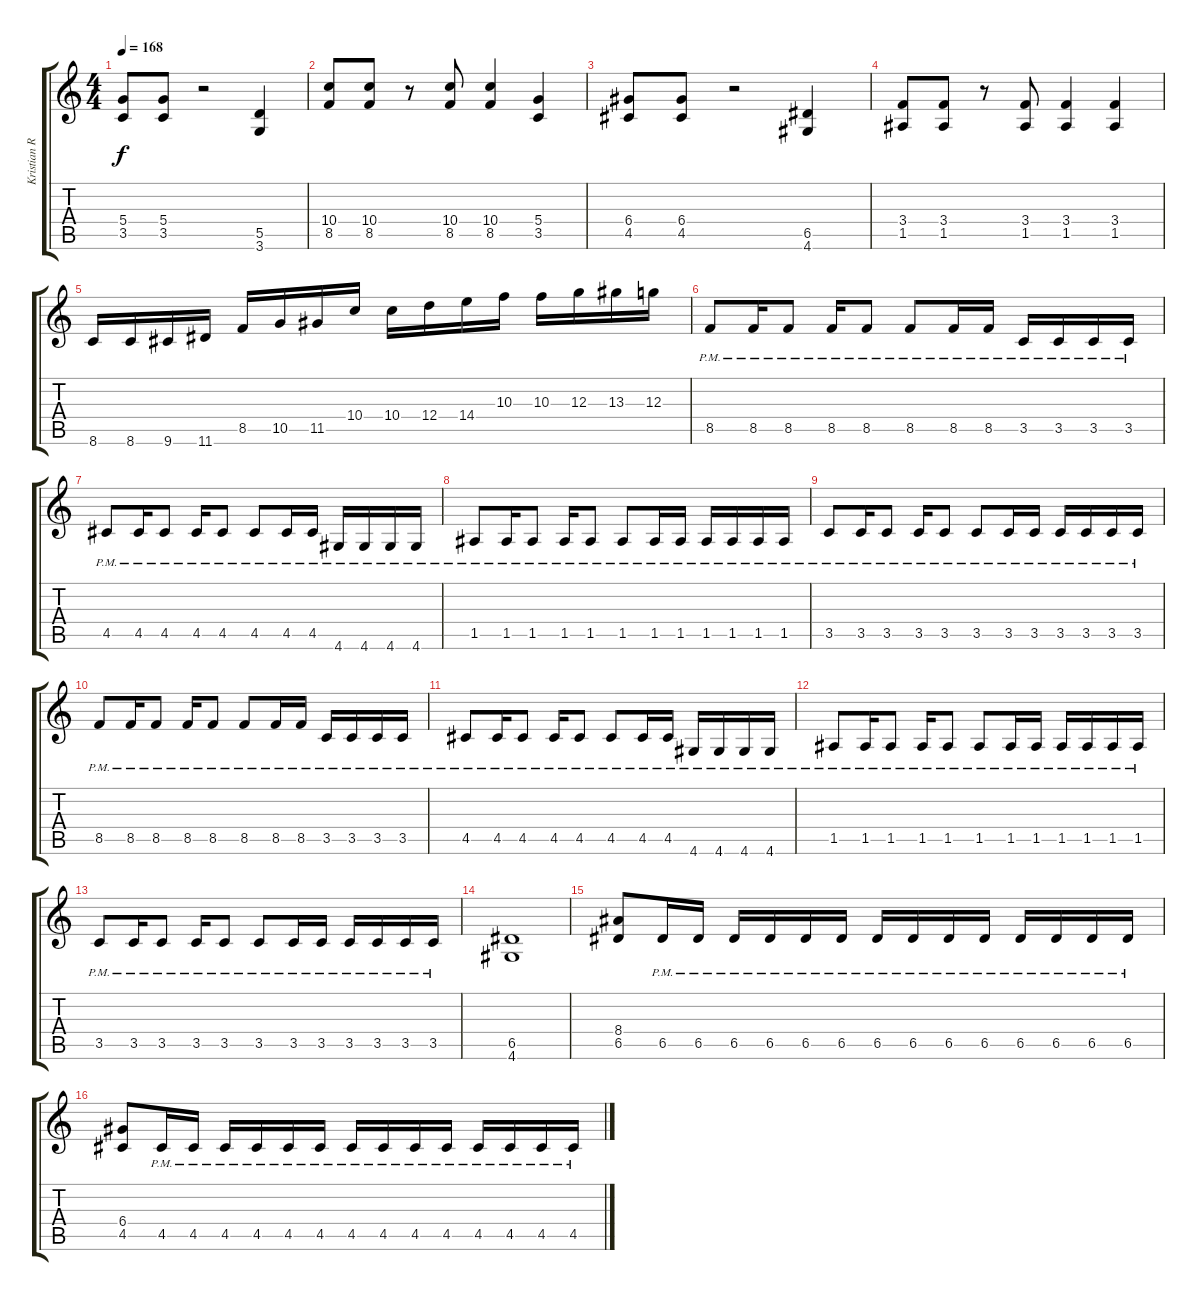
\track ("Kristian Ranta" "Kristian R") {instrument distortionguitar}
\staff {score tabs}
\tuning (E4 B3 G3 D3 A2 E2) {hide}
\ts (4 4)
\tempo 168
\clef g2
\ks c
(5.4 3.5).8{dy f} (5.4 3.5).8 r.2 (5.5 3.6).4 |
(10.4 8.5).8 (10.4 8.5).8 r.8 (10.4 8.5).8 (10.4 8.5).4 (5.4 3.5).4 |
(6.4 4.5).8 (6.4 4.5).8 r.2 (6.5 4.6).4 |
(3.4 1.5).8 (3.4 1.5).8 r.8 (3.4 1.5).8 (3.4 1.5).4 (3.4 1.5).4 |
8.6.16 8.6.16 9.6.16 11.6.16 8.5.16 10.5.16 11.5.16 10.4.16 10.4.16 12.4.16 14.4.16 10.3.16 10.3.16 12.3.16 13.3.16 12.3.16 |
8.5{pm}.8 8.5{pm}.16 8.5{pm}.8 8.5{pm}.16 8.5{pm}.8 8.5{pm}.8 8.5{pm}.16 8.5{pm}.16 3.5{pm}.16 3.5{pm}.16 3.5{pm}.16 3.5{pm}.16 |
4.5{pm}.8 4.5{pm}.16 4.5{pm}.8 4.5{pm}.16 4.5{pm}.8 4.5{pm}.8 4.5{pm}.16 4.5{pm}.16 4.6{pm}.16 4.6{pm}.16 4.6{pm}.16 4.6{pm}.16 |
1.5{pm}.8 1.5{pm}.16 1.5{pm}.8 1.5{pm}.16 1.5{pm}.8 1.5{pm}.8 1.5{pm}.16 1.5{pm}.16 1.5{pm}.16 1.5{pm}.16 1.5{pm}.16 1.5{pm}.16 |
3.5{pm}.8 3.5{pm}.16 3.5{pm}.8 3.5{pm}.16 3.5{pm}.8 3.5{pm}.8 3.5{pm}.16 3.5{pm}.16 3.5{pm}.16 3.5{pm}.16 3.5{pm}.16 3.5{pm}.16 |
8.5{pm}.8 8.5{pm}.16 8.5{pm}.8 8.5{pm}.16 8.5{pm}.8 8.5{pm}.8 8.5{pm}.16 8.5{pm}.16 3.5{pm}.16 3.5{pm}.16 3.5{pm}.16 3.5{pm}.16 |
4.5{pm}.8 4.5{pm}.16 4.5{pm}.8 4.5{pm}.16 4.5{pm}.8 4.5{pm}.8 4.5{pm}.16 4.5{pm}.16 4.6{pm}.16 4.6{pm}.16 4.6{pm}.16 4.6{pm}.16 |
1.5{pm}.8 1.5{pm}.16 1.5{pm}.8 1.5{pm}.16 1.5{pm}.8 1.5{pm}.8 1.5{pm}.16 1.5{pm}.16 1.5{pm}.16 1.5{pm}.16 1.5{pm}.16 1.5{pm}.16 |
3.5{pm}.8 3.5{pm}.16 3.5{pm}.8 3.5{pm}.16 3.5{pm}.8 3.5{pm}.8 3.5{pm}.16 3.5{pm}.16 3.5{pm}.16 3.5{pm}.16 3.5{pm}.16 3.5{pm}.16 |
(6.5 4.6).1 |
(8.4 6.5).8 6.5{pm}.16 6.5{pm}.16 6.5{pm}.16 6.5{pm}.16 6.5{pm}.16 6.5{pm}.16 6.5{pm}.16 6.5{pm}.16 6.5{pm}.16 6.5{pm}.16 6.5{pm}.16 6.5{pm}.16 6.5{pm}.16 6.5{pm}.16 |
(6.4 4.5).8 4.5{pm}.16 4.5{pm}.16 4.5{pm}.16 4.5{pm}.16 4.5{pm}.16 4.5{pm}.16 4.5{pm}.16 4.5{pm}.16 4.5{pm}.16 4.5{pm}.16 4.5{pm}.16 4.5{pm}.16 4.5{pm}.16 4.5{pm}.16
